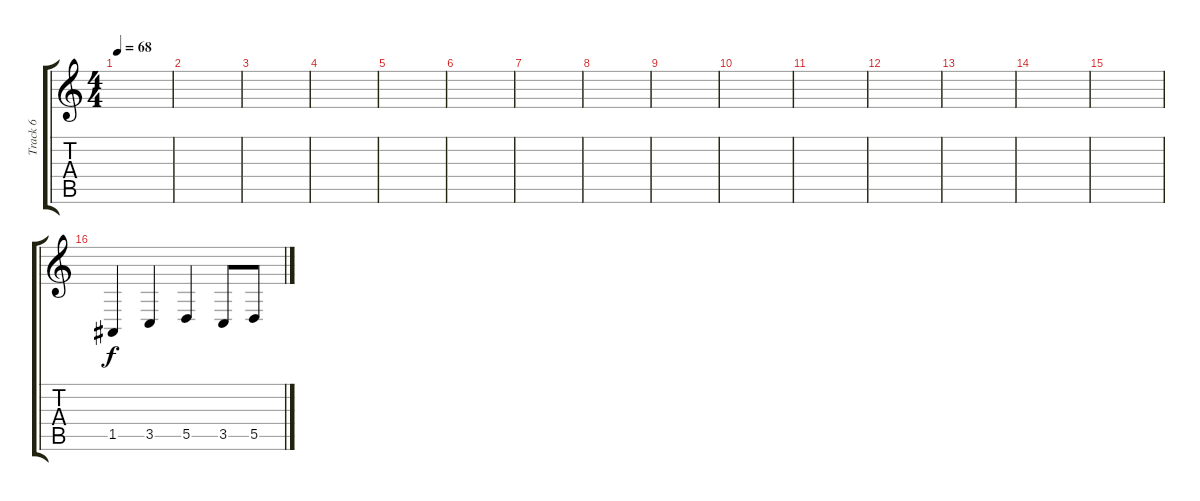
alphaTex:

\track ("Track 6" "Track 6") {instrument synthstrings2}
\staff {score tabs}
\tuning (E4 B3 G3 D3 A2 E2) {hide}
\ts (4 4)
\tempo 68
\clef g2
\ks c
|
|
|
|
|
|
|
|
|
|
|
|
|
|
|
1.5.4 3.5.4 5.5.4 3.5.8 5.5.8
